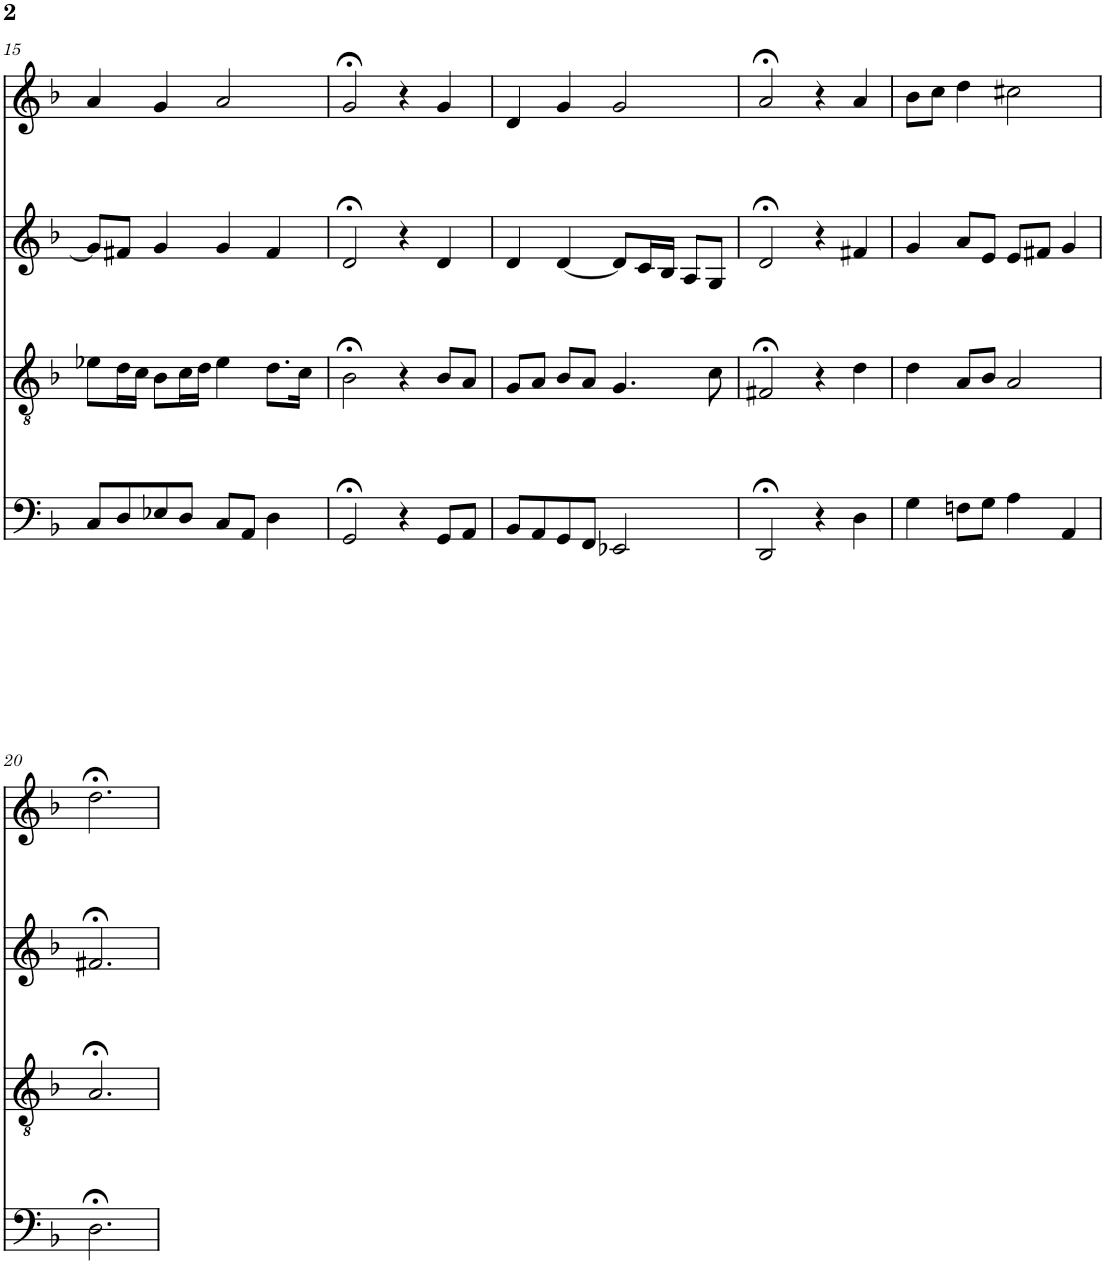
**kern	**kern	**kern	**kern
*part4	*part3	*part2	*part1
*staff4	*staff3	*staff2	*staff1
*I"bass	*I"tenor	*I"alto	*I"soprn
!!LO:PB:g=z
*clefF4	*clefGv2	*clefG2	*clefG2
*k[b-]	*k[b-]	*k[b-]	*k[b-]
*d:	*d:	*d:	*d:
*M4/4	*M4/4	*M4/4	*M4/4
=15	=15	=15	=15
8C/L	8e-X\L	8g/L]	4a/
8D/	16d\L	8f#X/J	.
.	16c\JJ	.	.
8E-X/	8B-\L	4g/	4g/
8D/J	16c\L	.	.
.	16d\JJ	.	.
8C/L	4e-\	4g/	2a/
8AA/J	.	.	.
4D\	8.d\L	4f#/	.
.	16c\Jk	.	.
=16	=16	=16	=16
2GG;</	2B-;<\	2d;</	2g;</
4r	4r	4r	4r
8GG/L	8B-/L	4d/	4g/
8AA/J	8A/J	.	.
=17	=17	=17	=17
8BB-/L	8G/L	4d/	4d/
8AA/	8A/J	.	.
8GG/	8B-/L	[4d/	4g/
8FF/J	8A/J	.	.
2EE-X/	4.G/	8d/L]	2g/
.	.	16c/L	.
.	.	16B-/JJ	.
.	.	8A/L	.
.	8c\	8G/J	.
=18	=18	=18	=18
2DD;</	2F#X;</	2d;</	2a;</
4r	4r	4r	4r
4D\	4d\	4f#X/	4a/
=19	=19	=19	=19
4G\	4d\	4g/	8b-\L
.	.	.	8cc\J
8Fn\L	8A/L	8a/L	4dd\
8G\J	8B-/J	8e/J	.
4A\	2A/	8e/L	2cc#X\
.	.	8f#X/J	.
4AA/	.	4g/	.
!!LO:LB:g=z
=20	=20	=20	=20
2.D;<\	2.A;</	2.f#X;</	2.dd;<\
=	=	=	=
*-	*-	*-	*-
